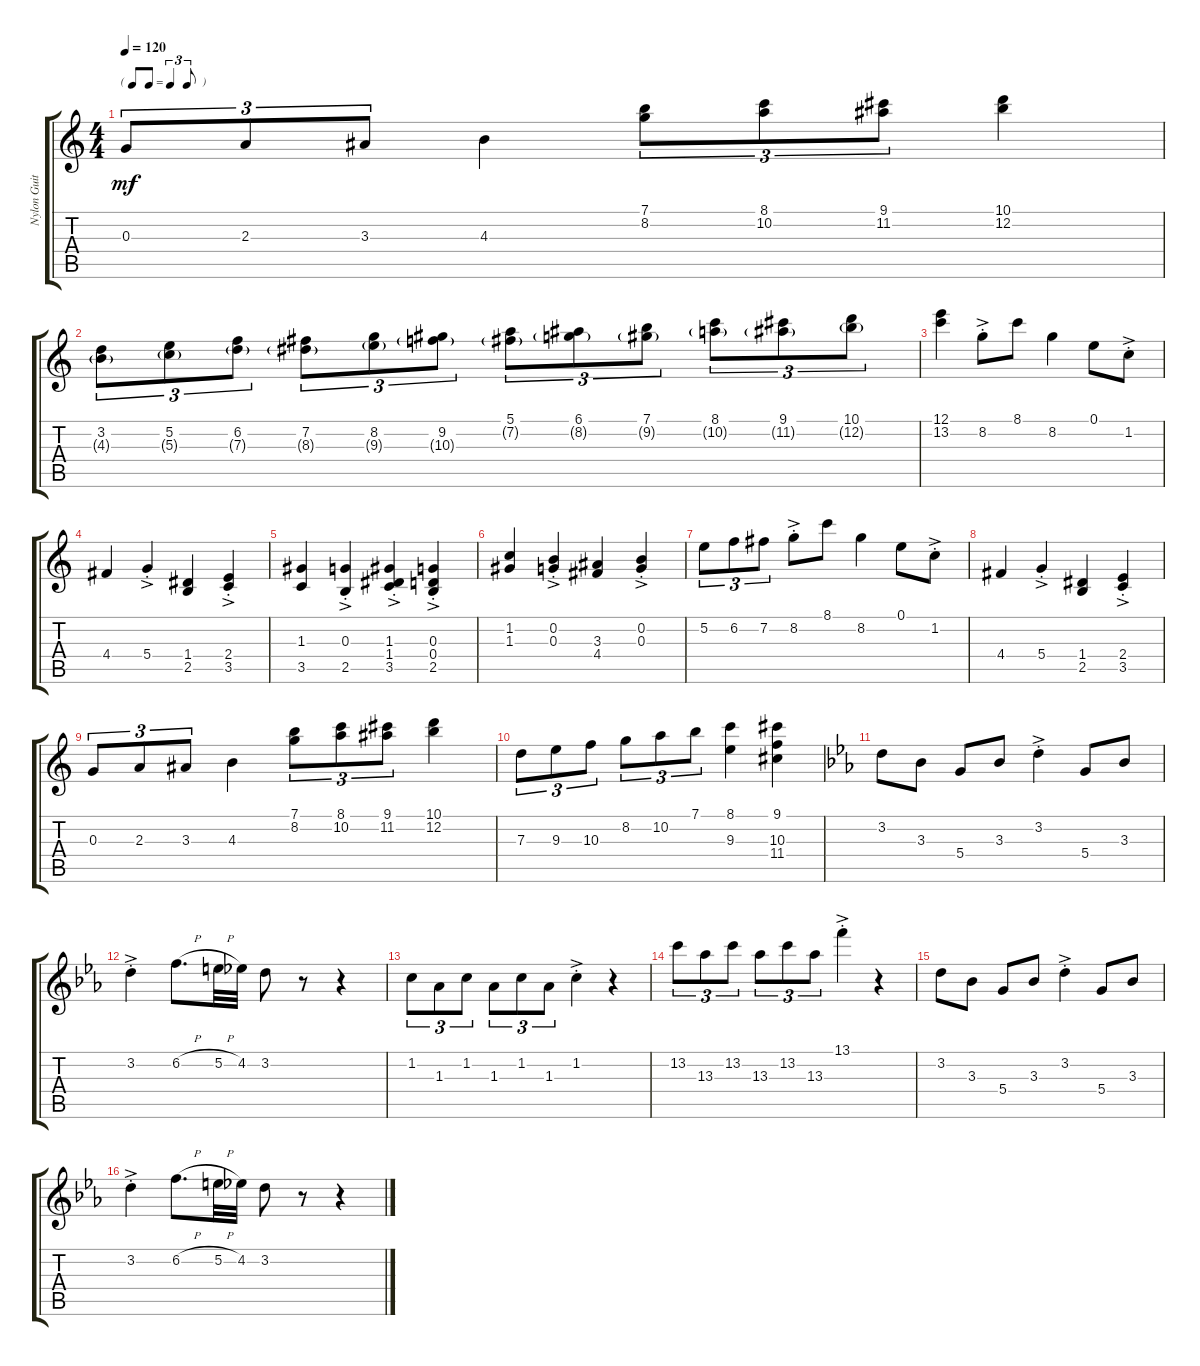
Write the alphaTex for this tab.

\track ("Nylon Guitar" "Nylon Guit") {instrument acousticguitarnylon}
\staff {score tabs}
\tuning (E4 B3 G3 D3 A2 E2) {hide}
\ts (4 4)
\tf triplet8th
\tempo 120
\clef g2
\ks c
0.3.8{tu (3 2) dy mf} 2.3.8{tu (3 2)} 3.3.8{tu (3 2)} 4.3.4 (7.1 8.2).8{tu (3 2)} (8.1 10.2).8{tu (3 2)} (9.1 11.2).8{tu (3 2)} (10.1 12.2).4 |
(3.2 4.3{g}).8{tu (3 2)} (5.2 5.3{g}).8{tu (3 2)} (6.2 7.3{g}).8{tu (3 2)} (7.2 8.3{g}).8{tu (3 2)} (8.2 9.3{g}).8{tu (3 2)} (9.2 10.3{g}).8{tu (3 2)} (5.1 7.2{g}).8{tu (3 2)} (6.1 8.2{g}).8{tu (3 2)} (7.1 9.2{g}).8{tu (3 2)} (8.1 10.2{g}).8{tu (3 2)} (9.1 11.2{g}).8{tu (3 2)} (10.1 12.2{g}).8{tu (3 2)} |
(12.1 13.2).4 8.2{ac st}.8 8.1.8 8.2.4 0.1.8 1.2{ac st}.8 |
4.4.4 5.4{ac st}.4 (1.4 2.5).4 (2.4{ac st} 3.5{ac st}).4 |
(1.3 3.5).4 (0.3{ac st} 2.5{ac st}).4 (1.3{ac st} 1.4{ac st} 3.5).4 (0.3 0.4{ac st} 2.5{ac st}).4 |
(1.2 1.3).4 (0.2{ac st} 0.3{ac st}).4 (3.3 4.4).4 (0.2{ac st} 0.3{ac st}).4 |
5.2.8{tu (3 2)} 6.2.8{tu (3 2)} 7.2.8{tu (3 2)} 8.2{ac st}.8 8.1.8 8.2.4 0.1.8 1.2{ac st}.8 |
4.4.4 5.4{ac st}.4 (1.4 2.5).4 (2.4{ac st} 3.5{ac st}).4 |
0.3.8{tu (3 2)} 2.3.8{tu (3 2)} 3.3.8{tu (3 2)} 4.3.4 (7.1 8.2).8{tu (3 2)} (8.1 10.2).8{tu (3 2)} (9.1 11.2).8{tu (3 2)} (10.1 12.2).4 |
7.3.8{tu (3 2)} 9.3.8{tu (3 2)} 10.3.8{tu (3 2)} 8.2.8{tu (3 2)} 10.2.8{tu (3 2)} 7.1.8{tu (3 2)} (8.1 9.3).4 (9.1 10.3 11.4).4 |
\ks eb
3.2.8 3.3.8 5.4.8 3.3.8 3.2{ac st}.4 5.4.8 3.3.8 |
3.2{ac st}.4 6.2{h}.8{d} 5.2{h}.32 4.2.32 3.2.8 r.8 r.4 |
1.2.8{tu (3 2)} 1.3.8{tu (3 2)} 1.2.8{tu (3 2)} 1.3.8{tu (3 2)} 1.2.8{tu (3 2)} 1.3.8{tu (3 2)} 1.2{ac st}.4 r.4 |
13.2.8{tu (3 2)} 13.3.8{tu (3 2)} 13.2.8{tu (3 2)} 13.3.8{tu (3 2)} 13.2.8{tu (3 2)} 13.3.8{tu (3 2)} 13.1{ac st}.4 r.4 |
3.2.8 3.3.8 5.4.8 3.3.8 3.2{ac st}.4 5.4.8 3.3.8 |
3.2{ac st}.4 6.2{h}.8{d} 5.2{h}.32 4.2.32 3.2.8 r.8 r.4
